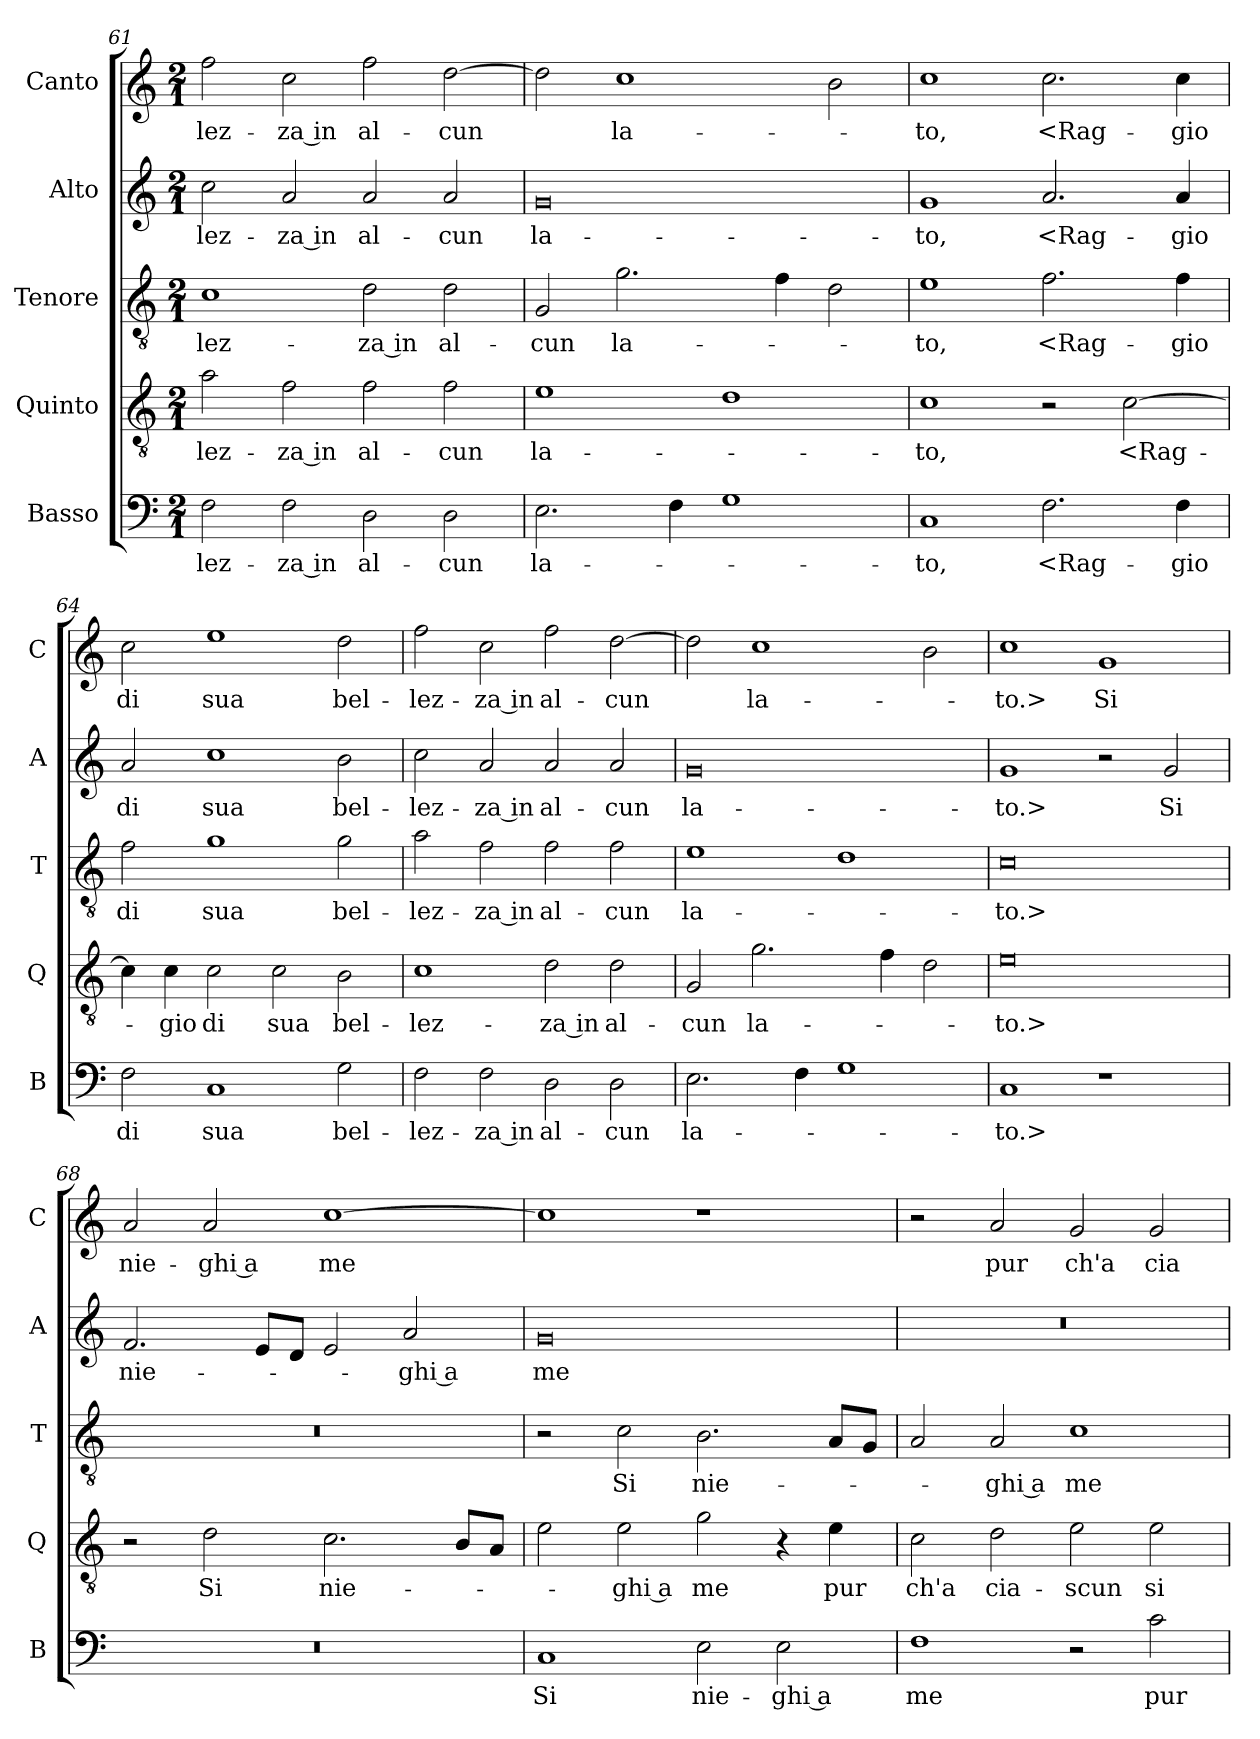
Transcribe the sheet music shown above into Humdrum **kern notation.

**kern	**text	**kern	**text	**kern	**text	**kern	**text	**kern	**text
*part5	*part5	*part4	*part4	*part3	*part3	*part2	*part2	*part1	*part1
*staff5	*staff5	*staff4	*staff4	*staff3	*staff3	*staff2	*staff2	*staff1	*staff1
*I"Basso	*	*I"Quinto	*	*I"Tenore	*	*I"Alto	*	*I"Canto	*
*I'B	*	*I'Q	*	*I'T	*	*I'A	*	*I'C	*
*clefF4	*	*clefGv2	*	*clefGv2	*	*clefG2	*	*clefG2	*
*k[]	*	*k[]	*	*k[]	*	*k[]	*	*k[]	*
*M2/1	*	*M2/1	*	*M2/1	*	*M2/1	*	*M2/1	*
=61	=61	=61	=61	=61	=61	=61	=61	=61	=61
2F	-lez-	2a	-lez-	1c	-lez-	2cc	-lez-	2ff	-lez-
2F	-za in	2f	-za in	.	.	2a	-za in	2cc	-za in
2D	al-	2f	al-	2d	-za in	2a	al-	2ff	al-
2D	-cun	2f	-cun	2d	al-	2a	-cun	[2dd	-cun
=62	=62	=62	=62	=62	=62	=62	=62	=62	=62
2.E	la-	1e	la-	2G	-cun	0g	la-	2dd]	.
.	.	.	.	2.g	la-	.	.	1cc	la-
4F	.	.	.	.	.	.	.	.	.
1G	.	1d	.	.	.	.	.	.	.
.	.	.	.	4f	.	.	.	.	.
.	.	.	.	2d	.	.	.	2b	.
=63	=63	=63	=63	=63	=63	=63	=63	=63	=63
1C	-to,	1c	-to,	1e	-to,	1g	-to,	1cc	-to,
2.F	<Rag-	2r	.	2.f	<Rag-	2.a	<Rag-	2.cc	<Rag-
.	.	[2c	<Rag-	.	.	.	.	.	.
4F	-gio	.	.	4f	-gio	4a	-gio	4cc	-gio
=64	=64	=64	=64	=64	=64	=64	=64	=64	=64
2F	di	4c]	.	2f	di	2a	di	2cc	di
.	.	4c	-gio	.	.	.	.	.	.
1C	sua	2c	di	1g	sua	1cc	sua	1ee	sua
.	.	2c	sua	.	.	.	.	.	.
2G	bel-	2B	bel-	2g	bel-	2b	bel-	2dd	bel-
=65	=65	=65	=65	=65	=65	=65	=65	=65	=65
2F	-lez-	1c	-lez-	2a	-lez-	2cc	-lez-	2ff	-lez-
2F	-za in	.	.	2f	-za in	2a	-za in	2cc	-za in
2D	al-	2d	-za in	2f	al-	2a	al-	2ff	al-
2D	-cun	2d	al-	2f	-cun	2a	-cun	[2dd	-cun
=66	=66	=66	=66	=66	=66	=66	=66	=66	=66
2.E	la-	2G	-cun	1e	la-	0g	la-	2dd]	.
.	.	2.g	la-	.	.	.	.	1cc	la-
4F	.	.	.	.	.	.	.	.	.
1G	.	.	.	1d	.	.	.	.	.
.	.	4f	.	.	.	.	.	.	.
.	.	2d	.	.	.	.	.	2b	.
=67	=67	=67	=67	=67	=67	=67	=67	=67	=67
1C	-to.>	0e	-to.>	0c	-to.>	1g	-to.>	1cc	-to.>
1r	.	.	.	.	.	2r	.	1g	Si
.	.	.	.	.	.	2g	Si	.	.
=68	=68	=68	=68	=68	=68	=68	=68	=68	=68
0r	.	2r	.	0r	.	2.f	nie-	2a	nie-
.	.	2d	Si	.	.	.	.	2a	-ghi a
.	.	.	.	.	.	8eL	.	.	.
.	.	.	.	.	.	8dJ	.	.	.
.	.	2.c	nie-	.	.	2e	.	[1cc	me
.	.	.	.	.	.	2a	-ghi a	.	.
.	.	8BL	.	.	.	.	.	.	.
.	.	8AJ	.	.	.	.	.	.	.
=69	=69	=69	=69	=69	=69	=69	=69	=69	=69
1C	Si	2e	.	2r	.	0g	me	1cc]	.
.	.	2e	-ghi a	2c	Si	.	.	.	.
2E	nie-	2g	me	2.B	nie-	.	.	1r	.
2E	-ghi a	4r	.	.	.	.	.	.	.
.	.	4e	pur	8AL	.	.	.	.	.
.	.	.	.	8GJ	.	.	.	.	.
=70	=70	=70	=70	=70	=70	=70	=70	=70	=70
1F	me	2c	ch'a	2A	.	0r	.	2r	.
.	.	2d	cia-	2A	-ghi a	.	.	2a	pur
2r	.	2e	-scun	1c	me	.	.	2g	ch'a
2c	pur	2e	si	.	.	.	.	2g	cia-
=	=	=	=	=	=	=	=	=	=
*-	*-	*-	*-	*-	*-	*-	*-	*-	*-
